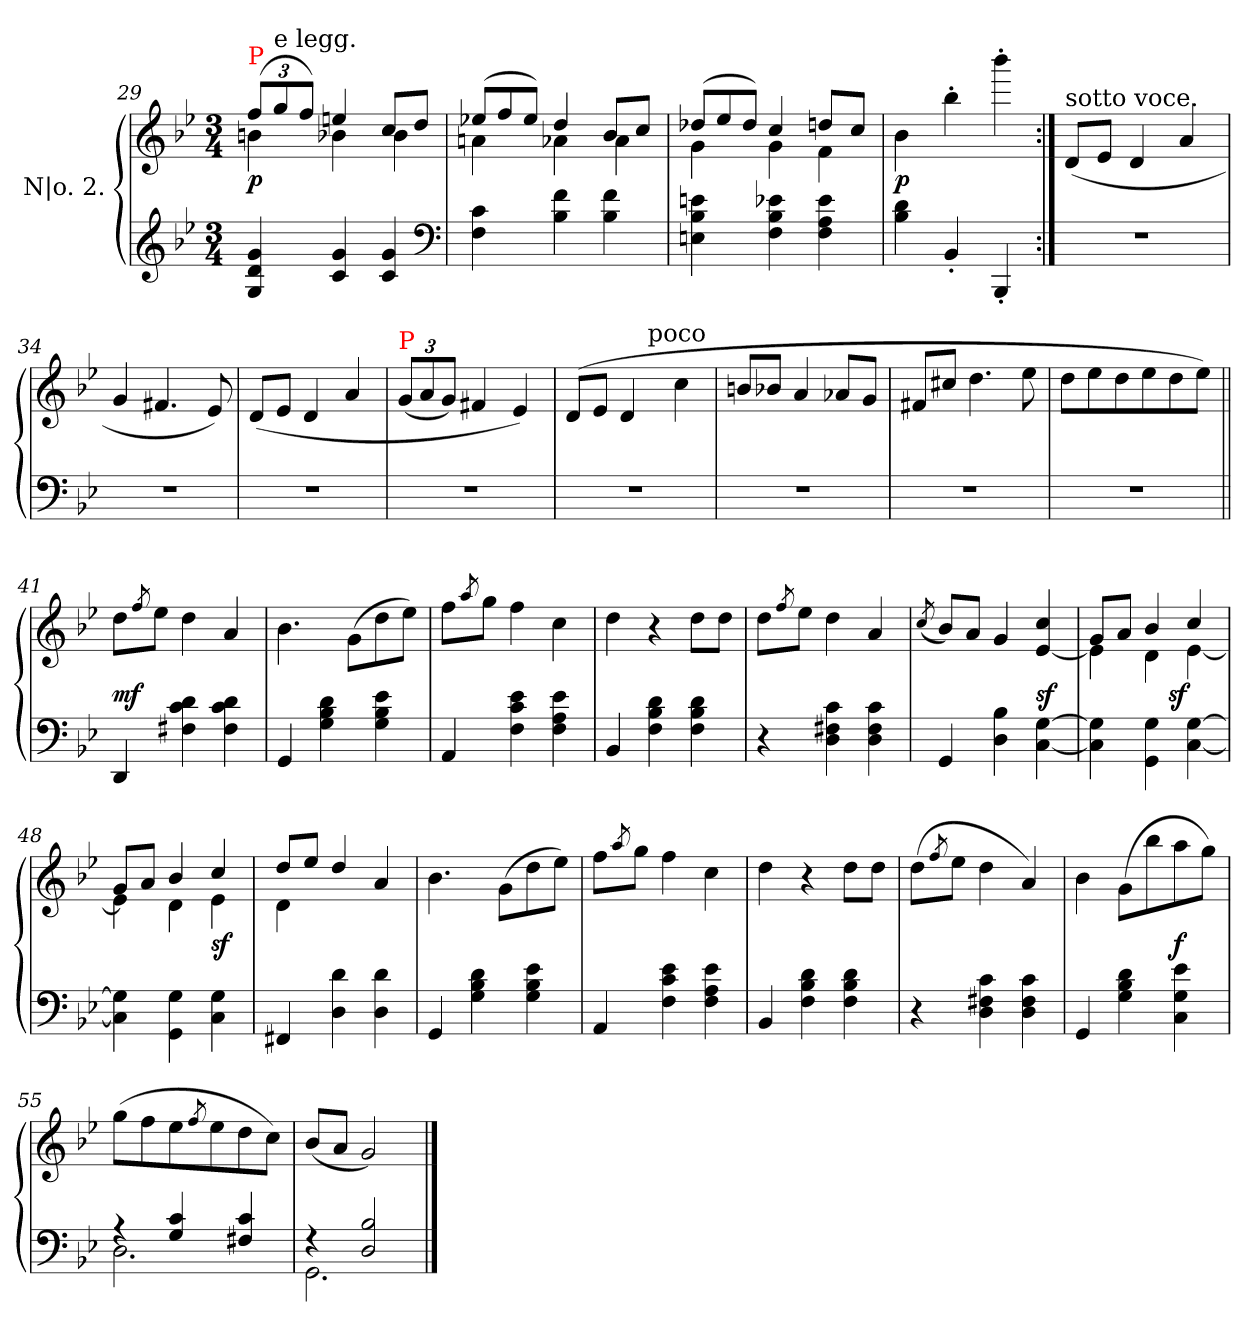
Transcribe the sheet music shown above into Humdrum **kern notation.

**kern	**kern	**dynam
*part2	*part1	*part1
*staff2	*staff1	*staff1
*	*I"N|o. 2.	*
*clefG2	*clefG2	*
*k[b-e-]	*k[b-e-]	*
*M3/4	*M3/4	*
*	*Xbrackettup	*
=29	=29	=29
*	*^	*
!	!LO:TX:a:color=red:t=P	!	!
4g 4d 4G	(>12ffL	4bn	p
!	!LO:TX:a:t=e legg.	!	!
.	12gg	.	.
.	12ffJ)	.	.
4g 4c	4een	4b-X	.
4g 4c	8ccL	4b-	.
.	8ddJ	.	.
*clefF4	*	*	*
=30	=30	=30	=30
*	*Xtuplet	*	*
4c 4F	(>12ee-XL	4an	.
.	12ff	.	.
.	12ee-J)	.	.
4f 4B-	4dd	4a-X	.
4f 4B-	8b-L	4a-	.
.	8ccJ	.	.
=31	=31	=31	=31
4en 4B- 4En	(>12dd-XL	4g	.
.	12ee-	.	.
.	12dd-J)	.	.
4e-X 4B- 4F	4cc	4g	.
4e- 4A 4F	8ddnL	4f	.
.	8ccJ	.	.
*	*v	*v	*
=32	=32	=32
4d 4B-	4b-	p
4BB-'	4bb-'	.
4BBB-'	4bbb-'	.
=33:|!	=33:|!	=33:|!
!	!LO:TX:a:t=sotto voce.	!
2.rF	(<8dL	.
.	8e-J	.
.	4d	.
.	4a	.
=34	=34	=34
2.rF	4g	.
.	4.f#X	.
.	8e-)	.
=35	=35	=35
2.rF	(<8dL	.
.	8e-J	.
.	4d	.
.	4a	.
=36	=36	=36
*	*tuplet	*
!	!LO:TX:a:color=red:t=P	!
2.rF	(<12gL	.
.	12a	.
.	12gJ)	.
.	4f#X	.
.	4e-)	.
=37	=37	=37
*	*^	*
2.rF	(>8dL	4.ryy	.
.	8e-J	.	.
.	4d	.	.
!	!	!LO:TX:a:t=poco	!
.	.	4.ryy	.
.	4cc	.	.
=38	=38	=38	=38
!	!LO:TX:a:color=red:t=cres. _	!	!
*	*v	*v	*
2.rF	8bn/L	.
.	8b-XJ	.
.	4a	.
.	8a-XL	.
.	8gJ	.
=39	=39	=39
2.rF	8f#X/L	.
.	8cc#XJ	.
.	4.dd	.
.	8ee-	.
=40	=40	=40
2.rF	8ddL	.
.	8ee-	.
.	8dd	.
.	8ee-	.
.	8dd	.
.	8ee-J)	.
=41||	=41||	=41||
4DD	8ddL	mf
.	8qff/	.
.	8ee-J	.
4d 4c 4F#X	4dd	.
4d 4c 4F#	4a/	.
=42	=42	=42
4GG	4.b-	.
4d 4B- 4G	.	.
.	(>8gL	.
4e- 4B- 4G	8dd	.
.	8ee-J)	.
=43	=43	=43
4AA	8ffL	.
.	8qaa/	.
.	8ggJ	.
4e- 4c 4F	4ff	.
4e- 4A 4F	4cc	.
=44	=44	=44
4BB-	4dd	.
4d 4B- 4F	4r	.
4d 4B- 4F	8ddL	.
.	8ddJ	.
=45	=45	=45
4r	8ddL	.
.	8qff/	.
.	8ee-J	.
4c 4F#X 4D	4dd	.
4c 4F# 4D	4a/	.
=46	=46	=46
.	(<8qcc/	.
4GG	8b-L)	.
.	8aJ	.
4B- 4D	4g	.
[4G [4C	4cc [4e-	sf
=47	=47	=47
*	*^	*
4G] 4C]	8gL	4e-]	.
.	8aJ	.	.
4G\ 4GG\	4b-	4d	.
!	!	!	!LO:DY:rj
[4G [4C	4cc	[4e-	sf
=48	=48	=48	=48
4G] 4C]	8gL	4e-]	.
.	8aJ	.	.
4G\ 4GG\	4b-	4d	.
4G 4C	4cc	4e-	sf
=49	=49	=49	=49
4FF#X	8ddL	4d	.
.	8ee-J	.	.
4d 4D	4dd/	4ryy	.
4d 4D	4a/	4ryy	.
*	*v	*v	*
=50	=50	=50
4GG	4.b-	.
4d 4B- 4G	.	.
.	(>8gL	.
4e- 4B- 4G	8dd	.
.	8ee-J)	.
=51	=51	=51
4AA	8ffL	.
.	8qaa/	.
.	8ggJ	.
4e- 4c 4F	4ff	.
4e- 4A 4F	4cc	.
=52	=52	=52
4BB-	4dd	.
4d 4B- 4F	4r	.
4d 4B- 4F	8ddL	.
.	8ddJ	.
=53	=53	=53
4r	(>8ddL	.
.	8qff/	.
.	8ee-J	.
4c 4F#X 4D	4dd	.
4c 4F# 4D	4a)	.
=54	=54	=54
4GG	4b-	.
4d 4B- 4G	(>8gL	.
.	8bb-	.
4e- 4G 4C	8aa	f
.	8ggJ)	.
=55	=55	=55
*^	*	*
4rA	2.D	(>8ggL	.
.	.	8ff	.
4c 4G	.	8ee-	.
.	.	8qff/	.
.	.	8ee-	.
4c 4F#X	.	8dd	.
.	.	8ccJ)	.
=56	=56	=56	=56
4rF	2.GG	(<8b-L	.
.	.	8aJ	.
2B- 2D	.	2g)	.
*v	*v	*	*
==	==	==
*-	*-	*-
